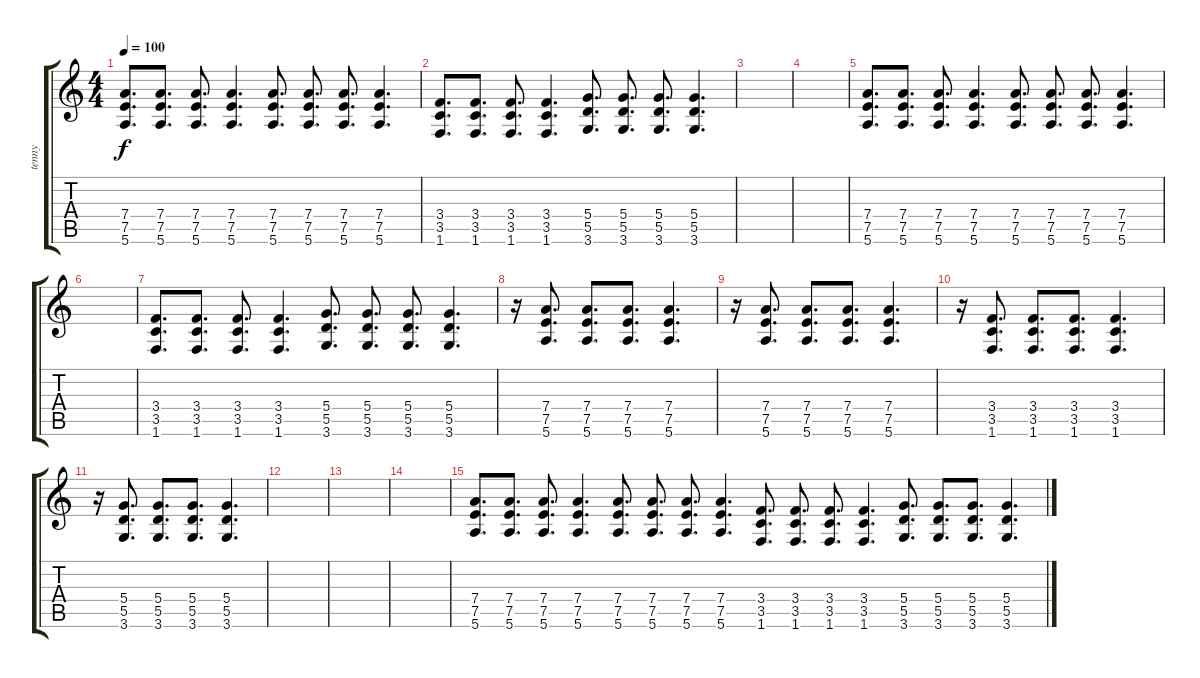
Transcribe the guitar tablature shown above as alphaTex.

\track ("tenny" "tenny") {solo instrument distortionguitar}
\staff {score tabs}
\tuning (E4 B3 G3 D3 A2 E2) {hide}
\ts (4 4)
\tempo 100
\clef g2
\ks c
(7.4 7.5 5.6).8{d dy f} (7.4 7.5 5.6).8{d} (7.4 7.5 5.6).8{d} (7.4 7.5 5.6).4{d} (7.4 7.5 5.6).8{d} (7.4 7.5 5.6).8{d} (7.4 7.5 5.6).8{d} (7.4 7.5 5.6).4{d} |
(3.4 3.5 1.6).8{d} (3.4 3.5 1.6).8{d} (3.4 3.5 1.6).8{d} (3.4 3.5 1.6).4{d} (5.4 5.5 3.6).8{d} (5.4 5.5 3.6).8{d} (5.4 5.5 3.6).8{d} (5.4 5.5 3.6).4{d} |
|
|
(7.4 7.5 5.6).8{d} (7.4 7.5 5.6).8{d} (7.4 7.5 5.6).8{d} (7.4 7.5 5.6).4{d} (7.4 7.5 5.6).8{d} (7.4 7.5 5.6).8{d} (7.4 7.5 5.6).8{d} (7.4 7.5 5.6).4{d} |
|
(3.4 3.5 1.6).8{d} (3.4 3.5 1.6).8{d} (3.4 3.5 1.6).8{d} (3.4 3.5 1.6).4{d} (5.4 5.5 3.6).8{d} (5.4 5.5 3.6).8{d} (5.4 5.5 3.6).8{d} (5.4 5.5 3.6).4{d} |
r.16 (7.4 7.5 5.6).8{d} (7.4 7.5 5.6).8{d} (7.4 7.5 5.6).8{d} (7.4 7.5 5.6).4{d} |
r.16 (7.4 7.5 5.6).8{d} (7.4 7.5 5.6).8{d} (7.4 7.5 5.6).8{d} (7.4 7.5 5.6).4{d} |
r.16 (3.4 3.5 1.6).8{d} (3.4 3.5 1.6).8{d} (3.4 3.5 1.6).8{d} (3.4 3.5 1.6).4{d} |
r.16 (5.4 5.5 3.6).8{d} (5.4 5.5 3.6).8{d} (5.4 5.5 3.6).8{d} (5.4 5.5 3.6).4{d} |
|
|
|
(7.4 7.5 5.6).8{d} (7.4 7.5 5.6).8{d} (7.4 7.5 5.6).8{d} (7.4 7.5 5.6).4{d} (7.4 7.5 5.6).8{d} (7.4 7.5 5.6).8{d} (7.4 7.5 5.6).8{d} (7.4 7.5 5.6).4{d} (3.4 3.5 1.6).8{d} (3.4 3.5 1.6).8{d} (3.4 3.5 1.6).8{d} (3.4 3.5 1.6).4{d} (5.4 5.5 3.6).8{d} (5.4 5.5 3.6).8{d} (5.4 5.5 3.6).8{d} (5.4 5.5 3.6).4{d}
